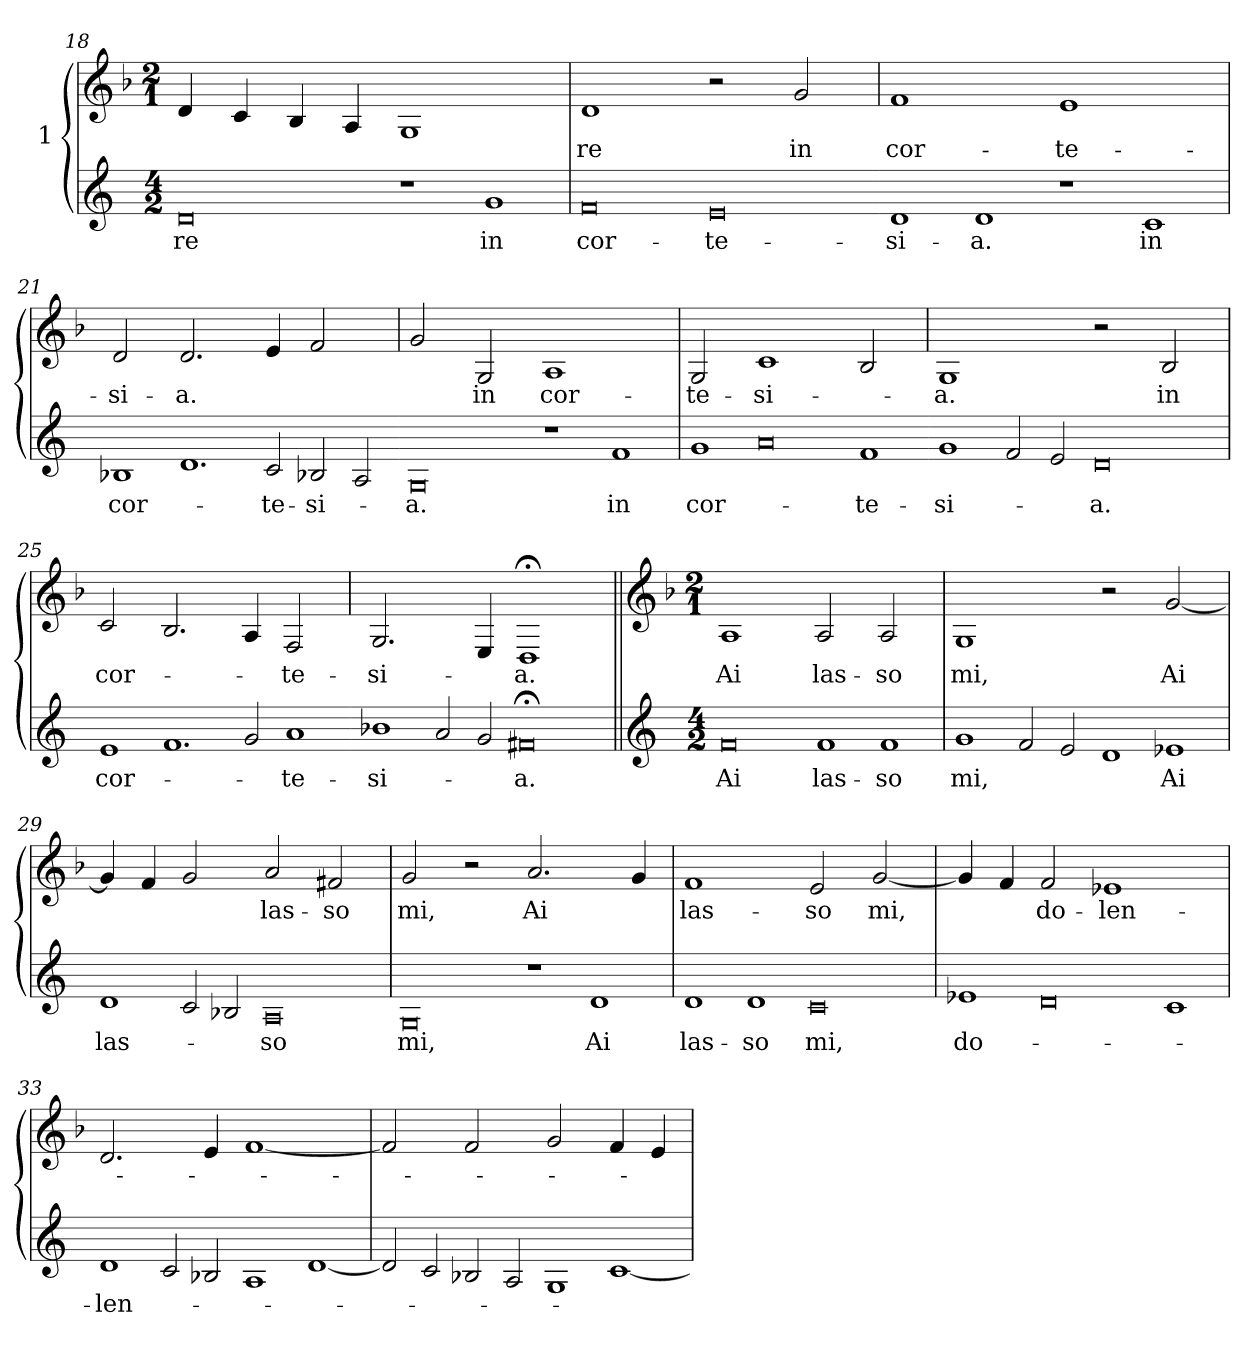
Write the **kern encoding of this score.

**kern	**text	**kern	**text
*part1	*part1	*part1	*part1
*staff2	*staff2	*staff1	*staff1
*I"1	*	*	*
*clefG2	*	*clefG2	*
*k[]	*	*k[b-]	*
*M4/2	*	*M2/1	*
=18	=18	=18	=18
!LO:N:vis=0	!	!	!
1d	-re	4d/	.
.	.	4c/	.
.	.	4B-/	.
.	.	4A/	.
!LO:N:vis=1	!	!	!
2r	.	1G	.
!LO:N:vis=1	!	!	!
2g	in	.	.
=19	=19	=19	=19
!LO:N:vis=0	!	!	!
1f	cor-	1d	-re
!LO:N:vis=0	!	!	!
1e	-te-	2r	.
.	.	2g/	in
=20-	=20	=20	=20
!LO:N:vis=1	!	!	!
2d	-si-	1f	cor-
!LO:N:vis=1	!	!	!
2d	-a.	.	.
!LO:N:vis=1	!	!	!
2r	.	1e	-te-
!LO:N:vis=1	!	!	!
2c	in	.	.
=21	=21	=21	=21
!LO:N:vis=1	!	!	!
2B-X	cor-	2d/	-si-
!LO:N:vis=1.	!	!	!
2.d	.	2.d/	-a.
!LO:N:vis=2	!	!	!
4c/	-te-	4e/	.
!LO:N:vis=2	!	!	!
4B-X/	-si-	2f/	.
!LO:N:vis=2	!	!	!
4A/	.	.	.
=22-	=22	=22	=22
!LO:N:vis=0	!	!	!
1G	-a.	2g/	.
.	.	2G/	in
!LO:N:vis=1	!	!	!
2r	.	1A	cor-
!LO:N:vis=1	!	!	!
2f	in	.	.
=23	=23	=23	=23
!LO:N:vis=1	!	!	!
2g	cor-	2G/	-te-
!LO:N:vis=0	!	!	!
1a	.	1c	-si-
!LO:N:vis=1	!	!	!
2f	-te-	2B-/	.
=24-	=24	=24	=24
!LO:N:vis=1	!	!	!
2g	-si-	1G	-a.
!LO:N:vis=2	!	!	!
4f/	.	.	.
!LO:N:vis=2	!	!	!
4e/	.	.	.
!LO:N:vis=0	!	!	!
1d	-a.	2r	.
.	.	2B-/	in
=25	=25	=25	=25
!LO:N:vis=1	!	!	!
2e	cor-	2c/	cor-
!LO:N:vis=1.	!	!	!
2.f	.	2.B-/	.
!LO:N:vis=2	!	!	!
4g/	.	4A/	.
!LO:N:vis=1	!	!	!
2a	-te-	2F/	-te-
=26-	=26	=26	=26
!LO:N:vis=1	!	!	!
2b-X	-si-	2.G/	-si-
!LO:N:vis=2	!	!	!
4a/	.	.	.
!LO:N:vis=2	!	!	!
4g/	.	4E/	.
!LO:N:vis=0	!	!	!
1f#X;<	-a.	1D;<	-a.
!!LO:LB:g=z
=27||	=27||	=27||	=27||
*clefG2	*	*clefG2	*
*k[]	*	*k[b-]	*
*M4/2	*	*M2/1	*
!LO:N:vis=0	!	!	!
1f	Ai	1A	Ai
!LO:N:vis=1	!	!	!
2f	las-	2A/	las-
!LO:N:vis=1	!	!	!
2f	-so	2A/	-so
=28	=28	=28	=28
!LO:N:vis=1	!	!	!
2g	mi,	1G	mi,
!LO:N:vis=2	!	!	!
4f/	.	.	.
!LO:N:vis=2	!	!	!
4e/	.	.	.
!LO:N:vis=1	!	!	!
2d	.	2r	.
!LO:N:vis=1	!	!	!
2e-X	Ai	[2g/	Ai
=29	=29	=29	=29
!LO:N:vis=1	!	!	!
2d	las-	4g/]	.
.	.	4f/	.
!LO:N:vis=2	!	!	!
4c/	.	2g/	.
!LO:N:vis=2	!	!	!
4B-X/	.	.	.
!LO:N:vis=0	!	!	!
1A	-so	2a/	las-
.	.	2f#X/	-so
=30	=30	=30	=30
!LO:N:vis=0	!	!	!
1G	mi,	2g/	mi,
.	.	2r	.
!LO:N:vis=1	!	!	!
2r	.	2.a/	Ai
!LO:N:vis=1	!	!	!
2d	Ai	.	.
.	.	4g/	.
=31	=31	=31	=31
!LO:N:vis=1	!	!	!
2d	las-	1f	las-
!LO:N:vis=1	!	!	!
2d	-so	.	.
!LO:N:vis=0	!	!	!
1c	mi,	2e/	-so
.	.	[2g/	mi,
=32	=32	=32	=32
!LO:N:vis=1	!	!	!
2e-X	do-	4g/]	.
.	.	4f/	.
!LO:N:vis=0	!	!	!
1d	.	2f/	do-
.	.	1e-X	-len-
!LO:N:vis=1	!	!	!
2c	.	.	.
=33	=33	=33	=33
!LO:N:vis=1	!	!	!
2d	-len-	2.d/	.
!LO:N:vis=2	!	!	!
4c/	.	.	.
!LO:N:vis=2	!	!	!
4B-X/	.	4e/	.
!LO:N:vis=1	!	!	!
2A	.	[1f	.
!LO:N:vis=1	!	!	!
[2d	.	.	.
=34	=34	=34	=34
!LO:N:vis=2	!	!	!
4d/]	.	2f/]	.
!LO:N:vis=2	!	!	!
4c/	.	.	.
!LO:N:vis=2	!	!	!
4B-X/	.	2f/	.
!LO:N:vis=2	!	!	!
4A/	.	.	.
!LO:N:vis=1	!	!	!
2G	.	2g/	.
!LO:N:vis=1	!	!	!
[2c	.	4f/	.
.	.	4e/	.
=	=	=	=
*-	*-	*-	*-
